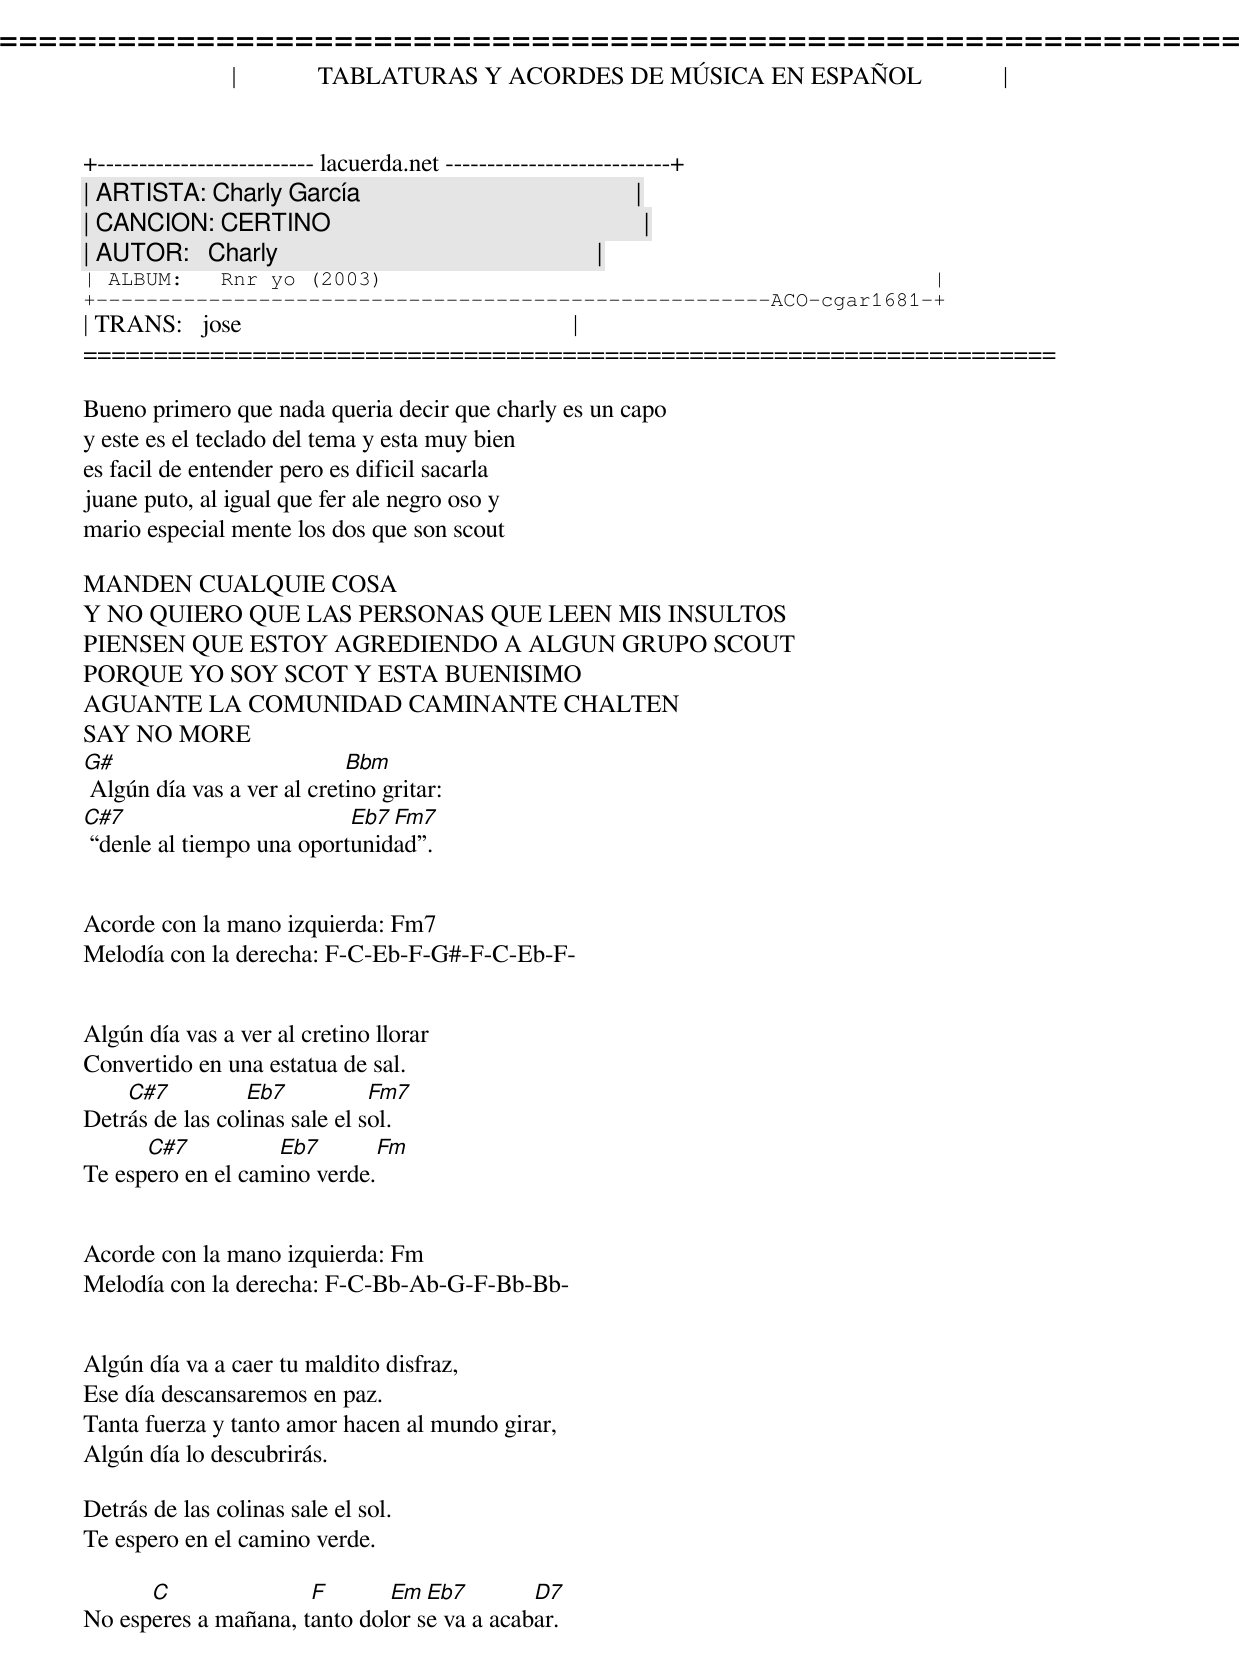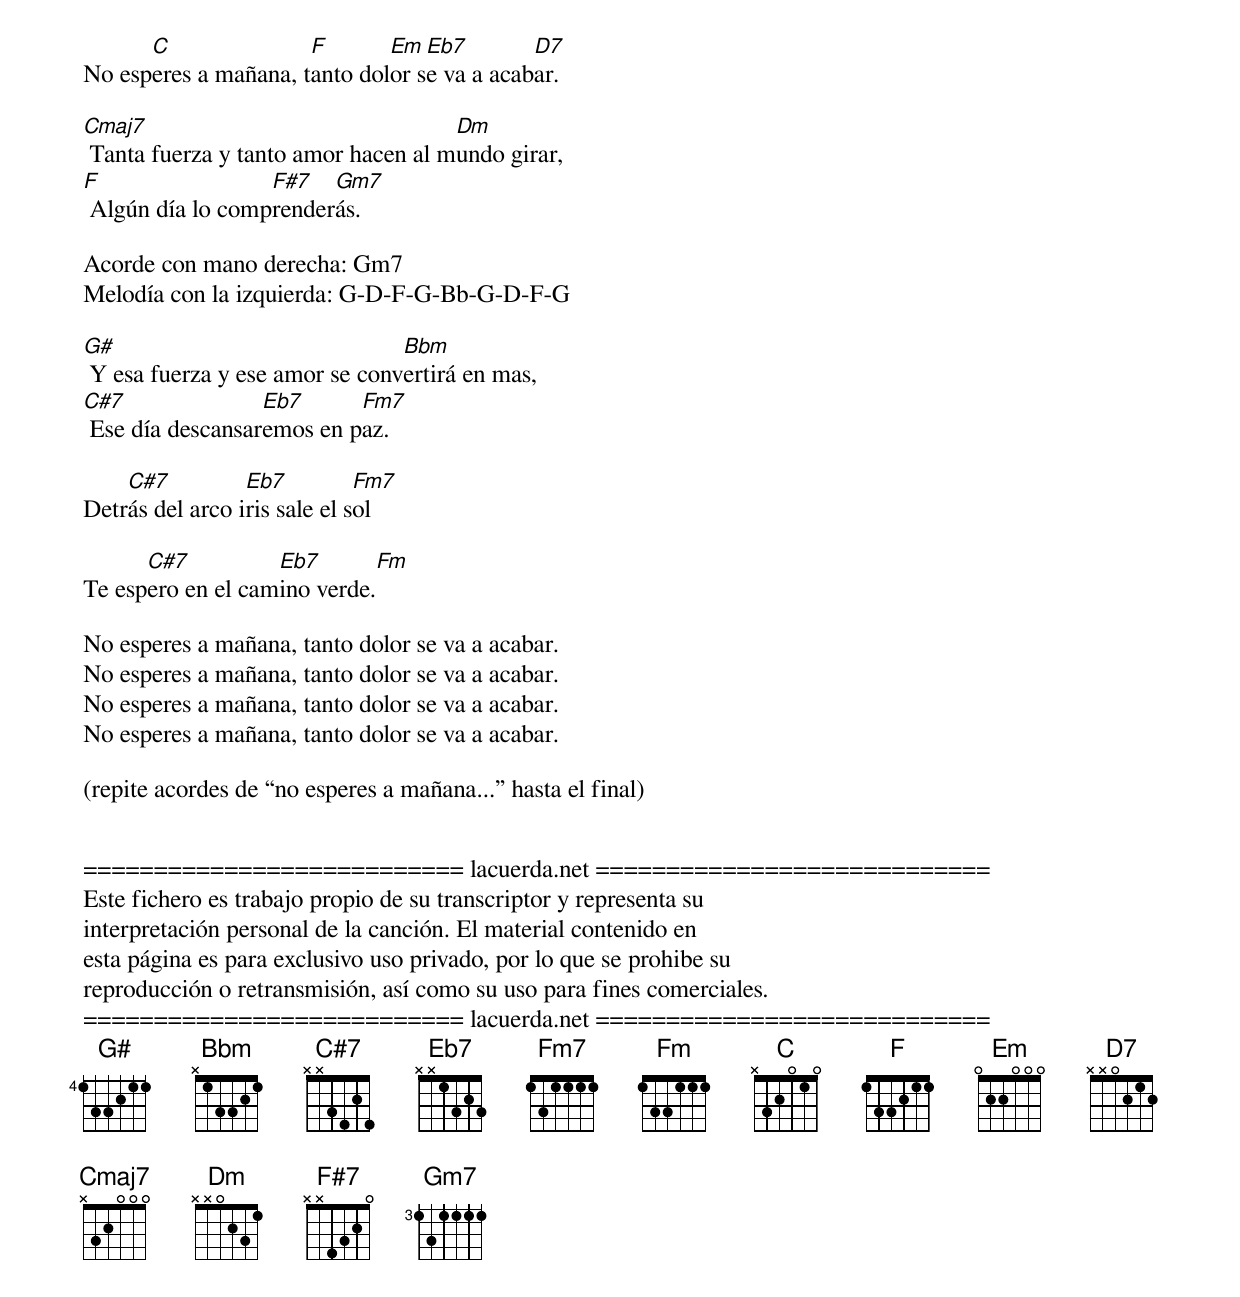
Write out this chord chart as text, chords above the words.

=====================================================================
|             TABLATURAS Y ACORDES DE MÚSICA EN ESPAÑOL             |
+-------------------------- lacuerda.net ---------------------------+
| ARTISTA: Charly García                                            |
| CANCION: CERTINO                                                  |
| AUTOR:   Charly                                                   |
| ALBUM:   Rnr yo (2003)                                            |
+------------------------------------------------------ACO-cgar1681-+
| TRANS:   jose                                                     |
=====================================================================

Bueno primero que nada queria decir que charly es un capo
y este es el teclado del tema y esta muy bien
es facil de entender pero es dificil sacarla
juane puto, al igual que fer ale negro oso y
mario especial mente los dos que son scout

MANDEN CUALQUIE COSA
Y NO QUIERO QUE LAS PERSONAS QUE LEEN MIS INSULTOS
PIENSEN QUE ESTOY AGREDIENDO A ALGUN GRUPO SCOUT
PORQUE YO SOY SCOT Y ESTA BUENISIMO
AGUANTE LA COMUNIDAD CAMINANTE CHALTEN
SAY NO MORE
G#                          Bbm
 Algún día vas a ver al cretino gritar:
C#7                        Eb7 Fm7
 denle al tiempo una oportunidad.


Acorde con la mano izquierda: Fm7
Melodía con la derecha: F-C-Eb-F-G#-F-C-Eb-F-


Algún día vas a ver al cretino llorar
Convertido en una estatua de sal.
    C#7          Eb7           Fm7
Detrás de las colinas sale el sol.
      C#7          Eb7       Fm
Te espero en el camino verde.


Acorde con la mano izquierda: Fm
Melodía con la derecha: F-C-Bb-Ab-G-F-Bb-Bb-


Algún día va a caer tu maldito disfraz,
Ese día descansaremos en paz.
Tanta fuerza y tanto amor hacen al mundo girar,
Algún día lo descubrirás.

Detrás de las colinas sale el sol.
Te espero en el camino verde.

      C               F       Em  Eb7        D7
No esperes a mañana, tanto dolor se va a acabar.
      C               F       Em  Eb7        D7
No esperes a mañana, tanto dolor se va a acabar.

Cmaj7                                Dm
 Tanta fuerza y tanto amor hacen al mundo girar,
F                 F#7   Gm7
 Algún día lo comprenderás.

Acorde con mano derecha: Gm7
Melodía con la izquierda: G-D-F-G-Bb-G-D-F-G

G#                              Bbm
 Y esa fuerza y ese amor se convertirá en mas,
C#7               Eb7      Fm7
 Ese día descansaremos en paz.

    C#7          Eb7          Fm7
Detrás del arco iris sale el sol

      C#7          Eb7        Fm
Te espero en el camino verde.

No esperes a mañana, tanto dolor se va a acabar.
No esperes a mañana, tanto dolor se va a acabar.
No esperes a mañana, tanto dolor se va a acabar.
No esperes a mañana, tanto dolor se va a acabar.

(repite acordes de no esperes a mañana... hasta el final)


=========================== lacuerda.net ============================
Este fichero es trabajo propio de su transcriptor y representa su
interpretación personal de la canción. El material contenido en
esta página es para exclusivo uso privado, por lo que se prohibe su
reproducción o retransmisión, así como su uso para fines comerciales.
=========================== lacuerda.net ============================
